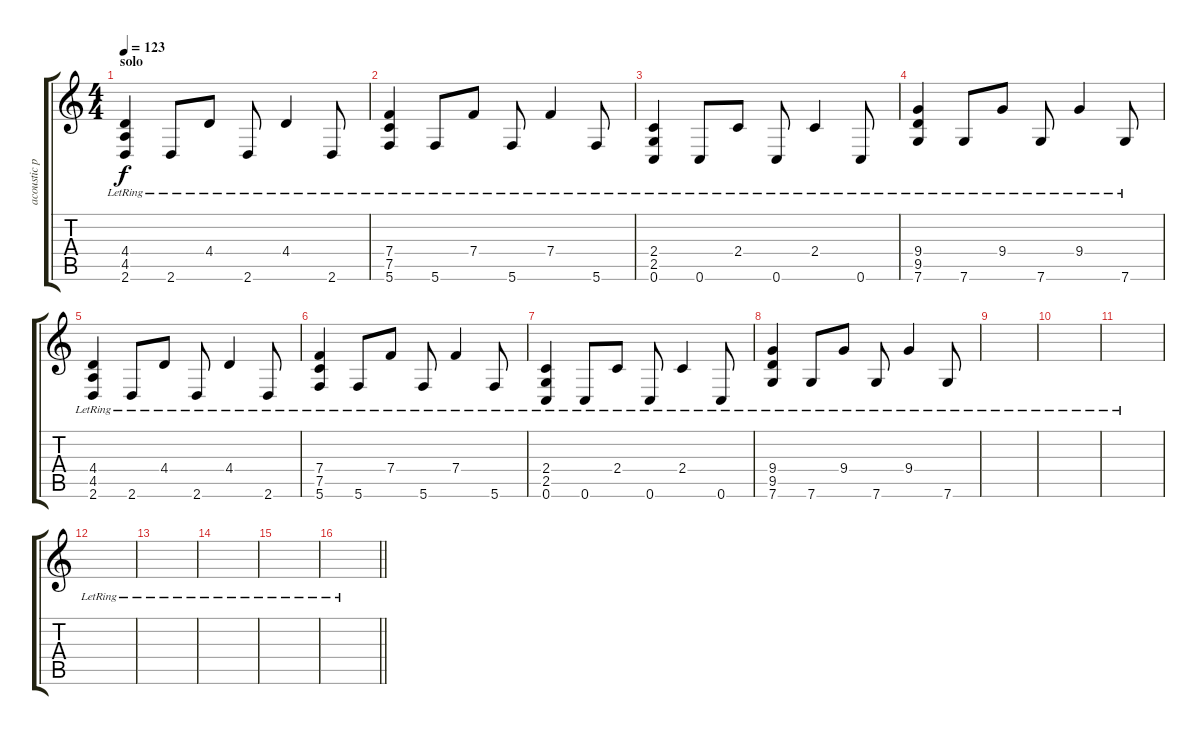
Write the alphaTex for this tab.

\track ("acoustic part" "acoustic p") {instrument acousticguitarsteel}
\staff {score tabs}
\tuning (C4 G3 Eb3 Bb2 F2 C2) {hide}
\ts (4 4)
\section ("" "solo")
\tempo 123
\clef g2
\ks c
(4.4{lr} 4.5{lr} 2.6{lr}).4{dy f} 2.6{lr}.8 4.4{lr}.8 2.6{lr}.8 4.4{lr}.4 2.6{lr}.8 |
(7.4{lr} 7.5{lr} 5.6{lr}).4 5.6{lr}.8 7.4{lr}.8 5.6{lr}.8 7.4{lr}.4 5.6{lr}.8 |
(2.4{lr} 2.5{lr} 0.6{lr}).4 0.6{lr}.8 2.4{lr}.8 0.6{lr}.8 2.4{lr}.4 0.6{lr}.8 |
(9.4{lr} 9.5{lr} 7.6{lr}).4 7.6{lr}.8 9.4{lr}.8 7.6{lr}.8 9.4{lr}.4 7.6{lr}.8 |
(4.4{lr} 4.5{lr} 2.6{lr}).4 2.6{lr}.8 4.4{lr}.8 2.6{lr}.8 4.4{lr}.4 2.6{lr}.8 |
(7.4{lr} 7.5{lr} 5.6{lr}).4 5.6{lr}.8 7.4{lr}.8 5.6{lr}.8 7.4{lr}.4 5.6{lr}.8 |
(2.4{lr} 2.5{lr} 0.6{lr}).4 0.6{lr}.8 2.4{lr}.8 0.6{lr}.8 2.4{lr}.4 0.6{lr}.8 |
(9.4{lr} 9.5{lr} 7.6{lr}).4 7.6{lr}.8 9.4{lr}.8 7.6{lr}.8 9.4{lr}.4 7.6{lr}.8 |
|
|
|
|
|
|
|
\barLineRight lightlight
